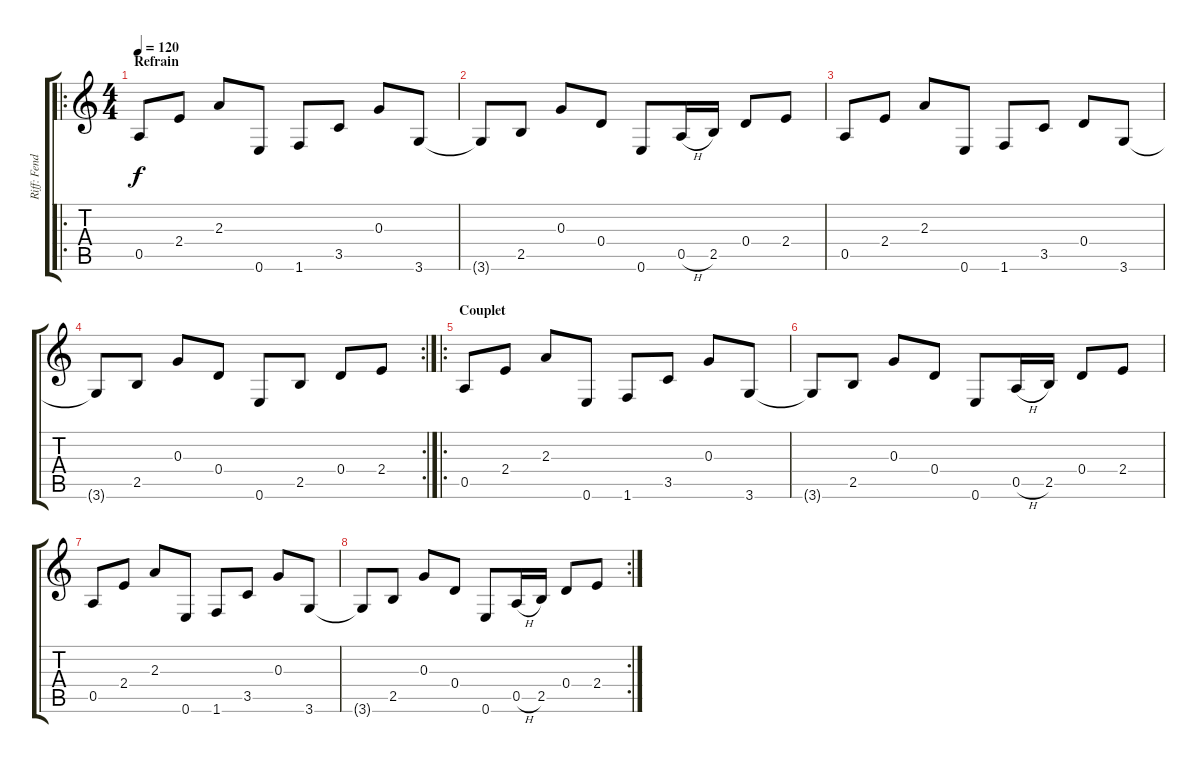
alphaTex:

\track ("Riff: Fender Esquire" "Riff: Fend") {instrument acousticguitarsteel}
\staff {score tabs}
\tuning (E4 B3 G3 D3 A2 E2) {hide}
\ro
\ts (4 4)
\section ("" "Refrain")
\tempo 120
\clef g2
\ks c
0.5.8{dy f} 2.4.8 2.3.8 0.6.8 1.6.8 3.5.8 0.3.8 3.6.8 |
3.6{t}.8 2.5.8 0.3.8 0.4.8 0.6.8 0.5{h}.16 2.5.16 0.4.8 2.4.8 |
0.5.8 2.4.8 2.3.8 0.6.8 1.6.8 3.5.8 0.4.8 3.6.8 |
\rc 2
3.6{t}.8 2.5.8 0.3.8 0.4.8 0.6.8 2.5.8 0.4.8 2.4.8 |
\ro
\section ("" "Couplet")
0.5.8 2.4.8 2.3.8 0.6.8 1.6.8 3.5.8 0.3.8 3.6.8 |
3.6{t}.8 2.5.8 0.3.8 0.4.8 0.6.8 0.5{h}.16 2.5.16 0.4.8 2.4.8 |
0.5.8 2.4.8 2.3.8 0.6.8 1.6.8 3.5.8 0.3.8 3.6.8 |
\rc 2
\section ("" "")
3.6{t}.8 2.5.8 0.3.8 0.4.8 0.6.8 0.5{h}.16 2.5.16 0.4.8 2.4.8
